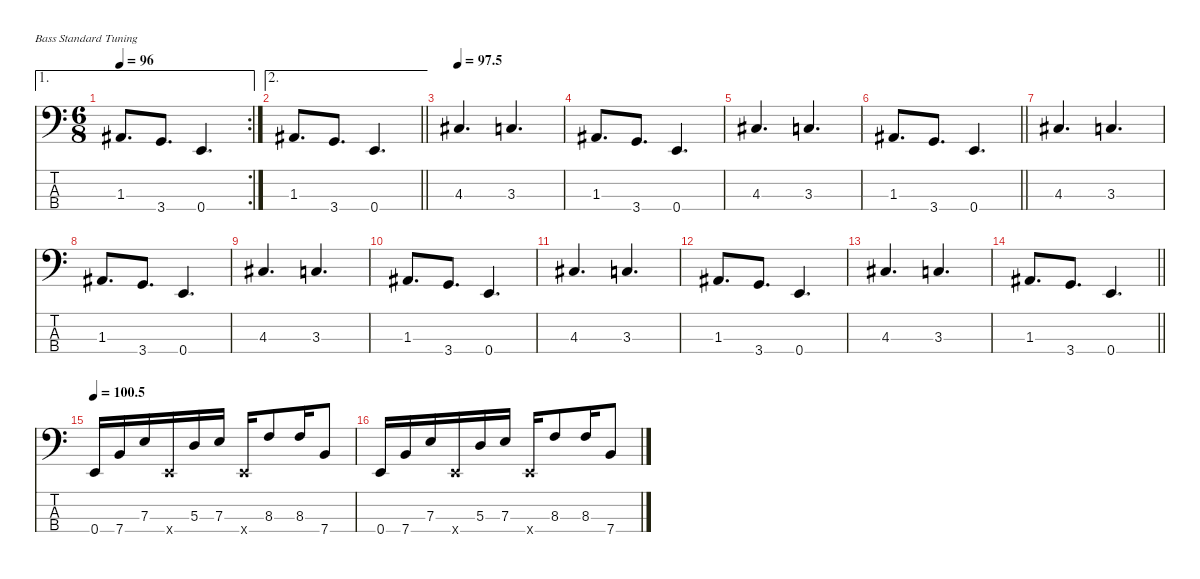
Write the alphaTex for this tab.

\defaultSystemsLayout 4
\hideDynamics
\bracketExtendMode nobrackets
\singleTrackTrackNamePolicy hidden
\multiTrackTrackNamePolicy hidden
\firstSystemTrackNameMode fullname
\firstSystemTrackNameOrientation horizontal
\otherSystemsTrackNameOrientation horizontal
\track ("Bass" "el.bs.") {instrument electricbassfinger}
\staff {score tabs}
\tuning (G2 D2 A1 E1)
\ae 1
\rc 2
\ts (6 8)
\tempo 96
\clef f4
\ks c
1.3{acc #}.8{d dy ff beam Up} 3.4.8{d beam Up} 0.4.4{d beam Up} |
\ae 2
\barLineRight lightlight
1.3{acc #}.8{d beam Up} 3.4.8{d beam Up} 0.4.4{d beam Up} |
\tempo
97.5 4.3{acc #}.4{d beam Up} 3.3.4{d beam Up} |
1.3{acc #}.8{d beam Up} 3.4.8{d beam Up} 0.4.4{d beam Up} |
4.3{acc #}.4{d beam Up} 3.3.4{d beam Up} |
\barLineRight lightlight
1.3{acc #}.8{d beam Up} 3.4.8{d beam Up} 0.4.4{d beam Up} |
4.3{acc #}.4{d beam Up} 3.3.4{d beam Up} |
1.3{acc #}.8{d beam Up} 3.4.8{d beam Up} 0.4.4{d beam Up} |
4.3{acc #}.4{d beam Up} 3.3.4{d beam Up} |
1.3{acc #}.8{d beam Up} 3.4.8{d beam Up} 0.4.4{d beam Up} |
4.3{acc #}.4{d beam Up} 3.3.4{d beam Up} |
1.3{acc #}.8{d beam Up} 3.4.8{d beam Up} 0.4.4{d beam Up} |
4.3{acc #}.4{d beam Up} 3.3.4{d beam Up} |
\barLineRight lightlight
1.3{acc #}.8{d beam Up} 3.4.8{d beam Up} 0.4.4{d beam Up} |
\tempo
100.5 0.4.16{dy f beam Up} 7.4.16{beam Up} 7.3.16{beam Up} 0.4{x}.16{beam Up} 5.3.16{beam Up} 7.3.16{beam Up} 0.4{x}.16{beam Up} 8.3.8{beam Up} 8.3.16{beam Up} 7.4.8{beam Up} |
0.4.16{beam Up} 7.4.16{beam Up} 7.3.16{beam Up} 0.4{x}.16{beam Up} 5.3.16{beam Up} 7.3.16{beam Up} 0.4{x}.16{beam Up} 8.3.8{beam Up} 8.3.16{beam Up} 7.4.8{beam Up}
